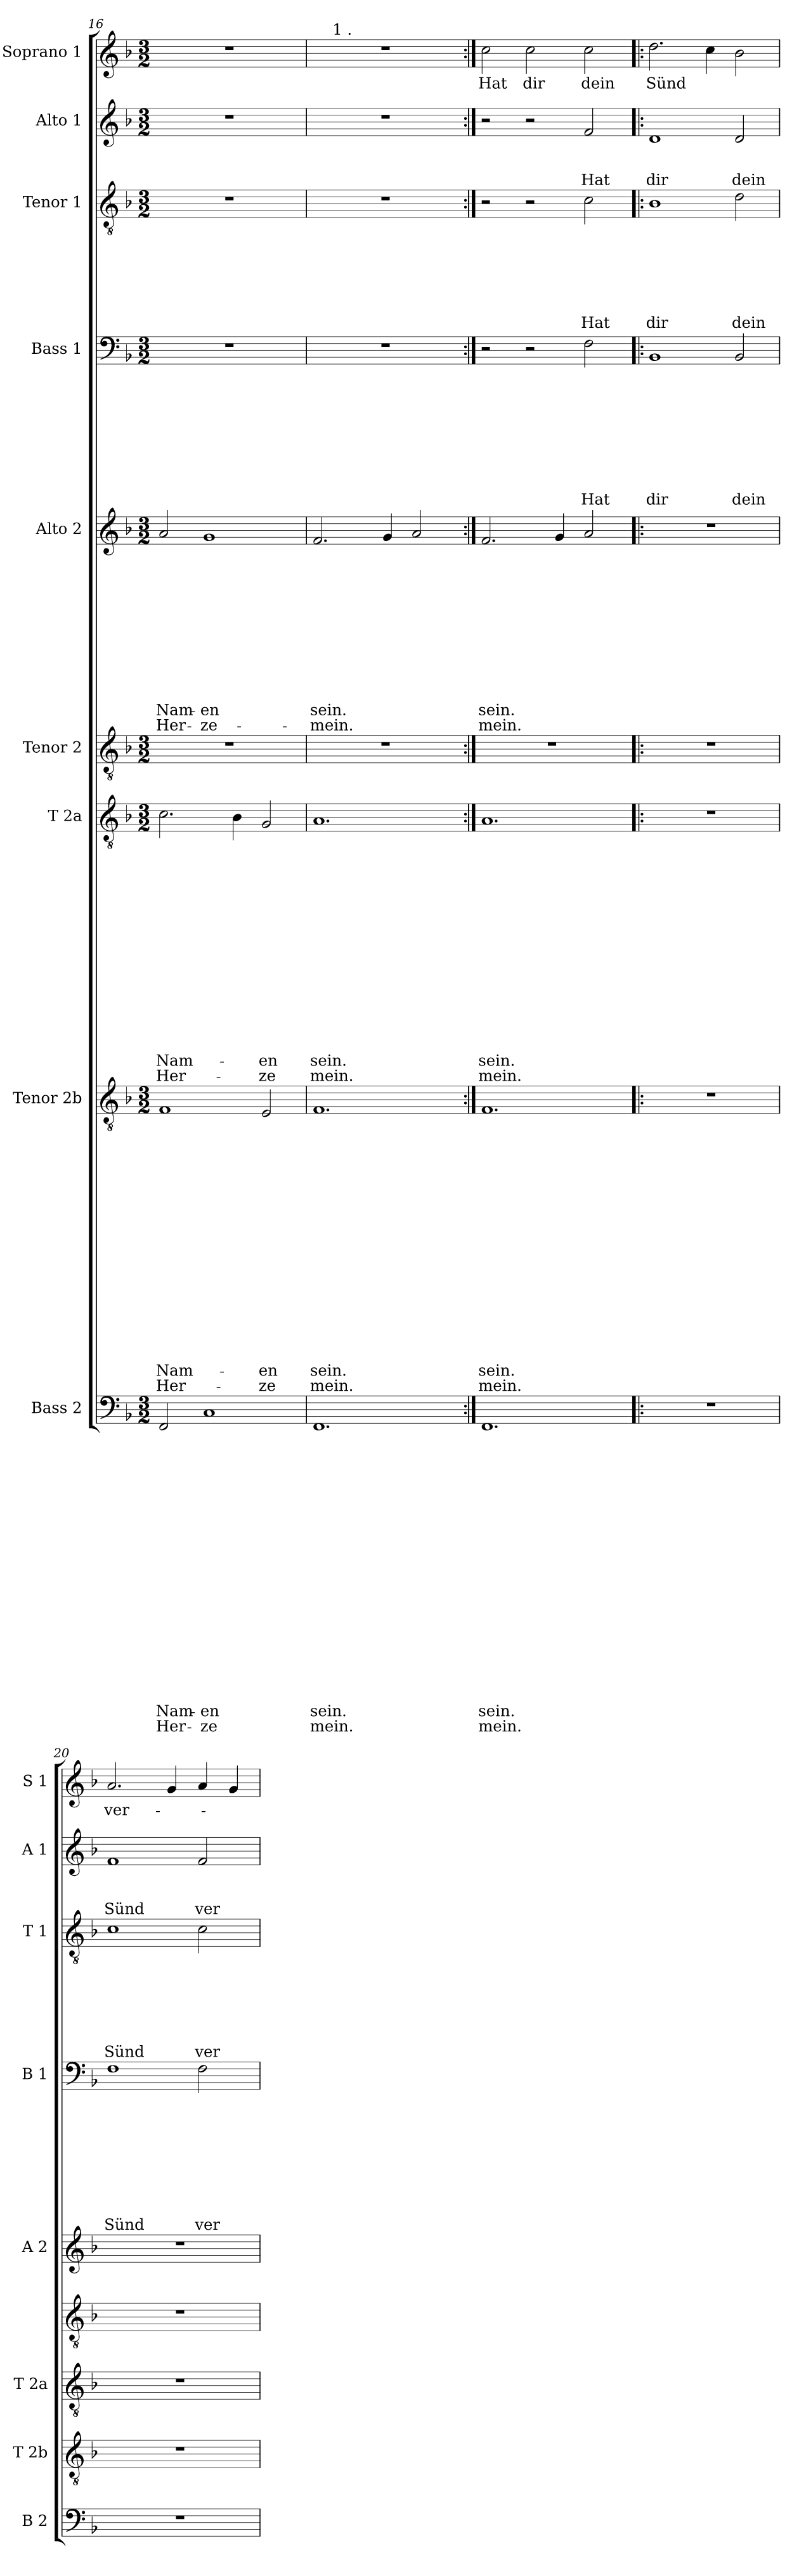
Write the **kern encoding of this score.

**kern	**text	**text	**text	**text	**text	**text	**text	**text	**text	**text	**text	**text	**text	**text	**text	**text	**text	**text	**text	**text	**kern	**text	**text	**text	**text	**text	**text	**text	**text	**text	**text	**text	**text	**text	**text	**text	**text	**text	**text	**kern	**text	**text	**text	**text	**text	**text	**text	**text	**text	**text	**text	**text	**text	**text	**text	**text	**kern	**kern	**text	**text	**text	**text	**text	**text	**text	**text	**text	**text	**text	**text	**kern	**text	**text	**text	**text	**text	**text	**text	**text	**text	**kern	**text	**text	**text	**text	**text	**text	**text	**kern	**text	**text	**text	**kern	**text
*part9	*part9	*part9	*part9	*part9	*part9	*part9	*part9	*part9	*part9	*part9	*part9	*part9	*part9	*part9	*part9	*part9	*part9	*part9	*part9	*part9	*part8	*part8	*part8	*part8	*part8	*part8	*part8	*part8	*part8	*part8	*part8	*part8	*part8	*part8	*part8	*part8	*part8	*part8	*part8	*part7	*part7	*part7	*part7	*part7	*part7	*part7	*part7	*part7	*part7	*part7	*part7	*part7	*part7	*part7	*part7	*part7	*part6	*part5	*part5	*part5	*part5	*part5	*part5	*part5	*part5	*part5	*part5	*part5	*part5	*part5	*part4	*part4	*part4	*part4	*part4	*part4	*part4	*part4	*part4	*part4	*part3	*part3	*part3	*part3	*part3	*part3	*part3	*part3	*part2	*part2	*part2	*part2	*part1	*part1
*staff9	*staff9	*staff9	*staff9	*staff9	*staff9	*staff9	*staff9	*staff9	*staff9	*staff9	*staff9	*staff9	*staff9	*staff9	*staff9	*staff9	*staff9	*staff9	*staff9	*staff9	*staff8	*staff8	*staff8	*staff8	*staff8	*staff8	*staff8	*staff8	*staff8	*staff8	*staff8	*staff8	*staff8	*staff8	*staff8	*staff8	*staff8	*staff8	*staff8	*staff7	*staff7	*staff7	*staff7	*staff7	*staff7	*staff7	*staff7	*staff7	*staff7	*staff7	*staff7	*staff7	*staff7	*staff7	*staff7	*staff7	*staff6	*staff5	*staff5	*staff5	*staff5	*staff5	*staff5	*staff5	*staff5	*staff5	*staff5	*staff5	*staff5	*staff5	*staff4	*staff4	*staff4	*staff4	*staff4	*staff4	*staff4	*staff4	*staff4	*staff4	*staff3	*staff3	*staff3	*staff3	*staff3	*staff3	*staff3	*staff3	*staff2	*staff2	*staff2	*staff2	*staff1	*staff1
*I"Bass 2	*	*	*	*	*	*	*	*	*	*	*	*	*	*	*	*	*	*	*	*	*I"Tenor 2b	*	*	*	*	*	*	*	*	*	*	*	*	*	*	*	*	*	*	*I"T 2a	*	*	*	*	*	*	*	*	*	*	*	*	*	*	*	*	*I"Tenor 2	*I"Alto 2	*	*	*	*	*	*	*	*	*	*	*	*	*I"Bass 1	*	*	*	*	*	*	*	*	*	*I"Tenor 1	*	*	*	*	*	*	*	*I"Alto 1	*	*	*	*I"Soprano 1	*
*I'B 2	*	*	*	*	*	*	*	*	*	*	*	*	*	*	*	*	*	*	*	*	*I'T 2b	*	*	*	*	*	*	*	*	*	*	*	*	*	*	*	*	*	*	*I'T 2a	*	*	*	*	*	*	*	*	*	*	*	*	*	*	*	*	*	*I'A 2	*	*	*	*	*	*	*	*	*	*	*	*	*I'B 1	*	*	*	*	*	*	*	*	*	*I'T 1	*	*	*	*	*	*	*	*I'A 1	*	*	*	*I'S 1	*
!!LO:PB:g=z
*clefF4	*	*	*	*	*	*	*	*	*	*	*	*	*	*	*	*	*	*	*	*	*clefGv2	*	*	*	*	*	*	*	*	*	*	*	*	*	*	*	*	*	*	*clefGv2	*	*	*	*	*	*	*	*	*	*	*	*	*	*	*	*	*clefGv2	*clefG2	*	*	*	*	*	*	*	*	*	*	*	*	*clefF4	*	*	*	*	*	*	*	*	*	*clefGv2	*	*	*	*	*	*	*	*clefG2	*	*	*	*clefG2	*
*k[b-]	*	*	*	*	*	*	*	*	*	*	*	*	*	*	*	*	*	*	*	*	*k[b-]	*	*	*	*	*	*	*	*	*	*	*	*	*	*	*	*	*	*	*k[b-]	*	*	*	*	*	*	*	*	*	*	*	*	*	*	*	*	*k[b-]	*k[b-]	*	*	*	*	*	*	*	*	*	*	*	*	*k[b-]	*	*	*	*	*	*	*	*	*	*k[b-]	*	*	*	*	*	*	*	*k[b-]	*	*	*	*k[b-]	*
*F:	*	*	*	*	*	*	*	*	*	*	*	*	*	*	*	*	*	*	*	*	*F:	*	*	*	*	*	*	*	*	*	*	*	*	*	*	*	*	*	*	*F:	*	*	*	*	*	*	*	*	*	*	*	*	*	*	*	*	*F:	*F:	*	*	*	*	*	*	*	*	*	*	*	*	*F:	*	*	*	*	*	*	*	*	*	*F:	*	*	*	*	*	*	*	*F:	*	*	*	*F:	*
*M3/2	*	*	*	*	*	*	*	*	*	*	*	*	*	*	*	*	*	*	*	*	*M3/2	*	*	*	*	*	*	*	*	*	*	*	*	*	*	*	*	*	*	*M3/2	*	*	*	*	*	*	*	*	*	*	*	*	*	*	*	*	*M3/2	*M3/2	*	*	*	*	*	*	*	*	*	*	*	*	*M3/2	*	*	*	*	*	*	*	*	*	*M3/2	*	*	*	*	*	*	*	*M3/2	*	*	*	*M3/2	*
=16	=16	=16	=16	=16	=16	=16	=16	=16	=16	=16	=16	=16	=16	=16	=16	=16	=16	=16	=16	=16	=16	=16	=16	=16	=16	=16	=16	=16	=16	=16	=16	=16	=16	=16	=16	=16	=16	=16	=16	=16	=16	=16	=16	=16	=16	=16	=16	=16	=16	=16	=16	=16	=16	=16	=16	=16	=16	=16	=16	=16	=16	=16	=16	=16	=16	=16	=16	=16	=16	=16	=16	=16	=16	=16	=16	=16	=16	=16	=16	=16	=16	=16	=16	=16	=16	=16	=16	=16	=16	=16	=16	=16	=16	=16
!	!	!	!	!	!	!	!	!	!	!	!	!	!	!	!	!	!	!	!LO:LY:b	!LO:LY:b	!	!	!	!	!	!	!	!	!	!	!	!	!	!	!	!	!	!LO:LY:b	!LO:LY:b	!	!	!	!	!	!	!	!	!	!	!	!	!	!	!	!LO:LY:b	!LO:LY:b	!	!	!	!	!	!	!	!	!	!	!	!	!LO:LY:b	!LO:LY:b	!	!	!	!	!	!	!	!	!	!	!	!	!	!	!	!	!	!	!	!	!	!	!	!
2FF/	.	.	.	.	.	.	.	.	.	.	.	.	.	.	.	.	.	.	Nam-	Her-	1F	.	.	.	.	.	.	.	.	.	.	.	.	.	.	.	.	Nam-	Her-	2.c\	.	.	.	.	.	.	.	.	.	.	.	.	.	.	Nam-	Her-	1.r	2a/	.	.	.	.	.	.	.	.	.	.	Nam-	Her-	1.r	.	.	.	.	.	.	.	.	.	1.r	.	.	.	.	.	.	.	1.r	.	.	.	1.r	.
!	!	!	!	!	!	!	!	!	!	!	!	!	!	!	!	!	!	!	!LO:LY:b	!LO:LY:b	!	!	!	!	!	!	!	!	!	!	!	!	!	!	!	!	!	!	!	!	!	!	!	!	!	!	!	!	!	!	!	!	!	!	!	!	!	!	!	!	!	!	!	!	!	!	!	!	!LO:LY:b	!LO:LY:b	!	!	!	!	!	!	!	!	!	!	!	!	!	!	!	!	!	!	!	!	!	!	!	!
1C	.	.	.	.	.	.	.	.	.	.	.	.	.	.	.	.	.	.	-en	-ze	.	.	.	.	.	.	.	.	.	.	.	.	.	.	.	.	.	.	.	.	.	.	.	.	.	.	.	.	.	.	.	.	.	.	.	.	.	1g	.	.	.	.	.	.	.	.	.	.	-en	-ze-	.	.	.	.	.	.	.	.	.	.	.	.	.	.	.	.	.	.	.	.	.	.	.	.
.	.	.	.	.	.	.	.	.	.	.	.	.	.	.	.	.	.	.	.	.	.	.	.	.	.	.	.	.	.	.	.	.	.	.	.	.	.	.	.	4B-\	.	.	.	.	.	.	.	.	.	.	.	.	.	.	.	.	.	.	.	.	.	.	.	.	.	.	.	.	.	.	.	.	.	.	.	.	.	.	.	.	.	.	.	.	.	.	.	.	.	.	.	.	.	.
!	!	!	!	!	!	!	!	!	!	!	!	!	!	!	!	!	!	!	!	!	!	!	!	!	!	!	!	!	!	!	!	!	!	!	!	!	!	!LO:LY:b	!LO:LY:b	!	!	!	!	!	!	!	!	!	!	!	!	!	!	!	!LO:LY:b	!LO:LY:b	!	!	!	!	!	!	!	!	!	!	!	!	!	!	!	!	!	!	!	!	!	!	!	!	!	!	!	!	!	!	!	!	!	!	!	!	!	!
.	.	.	.	.	.	.	.	.	.	.	.	.	.	.	.	.	.	.	.	.	2E/	.	.	.	.	.	.	.	.	.	.	.	.	.	.	.	.	-en	-ze	2G/	.	.	.	.	.	.	.	.	.	.	.	.	.	.	-en	-ze	.	.	.	.	.	.	.	.	.	.	.	.	.	.	.	.	.	.	.	.	.	.	.	.	.	.	.	.	.	.	.	.	.	.	.	.	.	.
=17	=17	=17	=17	=17	=17	=17	=17	=17	=17	=17	=17	=17	=17	=17	=17	=17	=17	=17	=17	=17	=17	=17	=17	=17	=17	=17	=17	=17	=17	=17	=17	=17	=17	=17	=17	=17	=17	=17	=17	=17	=17	=17	=17	=17	=17	=17	=17	=17	=17	=17	=17	=17	=17	=17	=17	=17	=17	=17	=17	=17	=17	=17	=17	=17	=17	=17	=17	=17	=17	=17	=17	=17	=17	=17	=17	=17	=17	=17	=17	=17	=17	=17	=17	=17	=17	=17	=17	=17	=17	=17	=17	=17	=17	=17
!	!	!	!	!	!	!	!	!	!	!	!	!	!	!	!	!	!	!	!LO:LY:b	!LO:LY:b	!	!	!	!	!	!	!	!	!	!	!	!	!	!	!	!	!	!LO:LY:b	!LO:LY:b	!	!	!	!	!	!	!	!	!	!	!	!	!	!	!	!LO:LY:b	!LO:LY:b	!	!	!	!	!	!	!	!	!	!	!	!	!LO:LY:b	!LO:LY:b	!	!	!	!	!	!	!	!	!	!	!	!	!	!	!	!	!	!	!	!	!	!	!	!
*	*	*	*	*	*	*	*	*	*	*	*	*	*	*	*	*	*	*	*	*	*	*	*	*	*	*	*	*	*	*	*	*	*	*	*	*	*	*	*	*	*	*	*	*	*	*	*	*	*	*	*	*	*	*	*	*	*	*	*	*	*	*	*	*	*	*	*	*	*	*	*	*	*	*	*	*	*	*	*	*	*	*	*	*	*	*	*	*	*	*	*	*	*^	*
1.FF	.	.	.	.	.	.	.	.	.	.	.	.	.	.	.	.	.	.	sein.	mein.	1.F	.	.	.	.	.	.	.	.	.	.	.	.	.	.	.	.	sein.	mein.	1.A	.	.	.	.	.	.	.	.	.	.	.	.	.	.	sein.	mein.	1.r	2.f/	.	.	.	.	.	.	.	.	.	.	sein.	-mein.	1.r	.	.	.	.	.	.	.	.	.	1.r	.	.	.	.	.	.	.	1.r	.	.	.	1.r	8ryy	.
!	!	!	!	!	!	!	!	!	!	!	!	!	!	!	!	!	!	!	!	!	!	!	!	!	!	!	!	!	!	!	!	!	!	!	!	!	!	!	!	!	!	!	!	!	!	!	!	!	!	!	!	!	!	!	!	!	!	!	!	!	!	!	!	!	!	!	!	!	!	!	!	!	!	!	!	!	!	!	!	!	!	!	!	!	!	!	!	!	!	!	!	!	!	!LO:TX:a:t=1 .	!
.	.	.	.	.	.	.	.	.	.	.	.	.	.	.	.	.	.	.	.	.	.	.	.	.	.	.	.	.	.	.	.	.	.	.	.	.	.	.	.	.	.	.	.	.	.	.	.	.	.	.	.	.	.	.	.	.	.	.	.	.	.	.	.	.	.	.	.	.	.	.	.	.	.	.	.	.	.	.	.	.	.	.	.	.	.	.	.	.	.	.	.	.	.	1ryy	.
.	.	.	.	.	.	.	.	.	.	.	.	.	.	.	.	.	.	.	.	.	.	.	.	.	.	.	.	.	.	.	.	.	.	.	.	.	.	.	.	.	.	.	.	.	.	.	.	.	.	.	.	.	.	.	.	.	.	4g/	.	.	.	.	.	.	.	.	.	.	.	.	.	.	.	.	.	.	.	.	.	.	.	.	.	.	.	.	.	.	.	.	.	.	.	.	.
.	.	.	.	.	.	.	.	.	.	.	.	.	.	.	.	.	.	.	.	.	.	.	.	.	.	.	.	.	.	.	.	.	.	.	.	.	.	.	.	.	.	.	.	.	.	.	.	.	.	.	.	.	.	.	.	.	.	2a/	.	.	.	.	.	.	.	.	.	.	.	.	.	.	.	.	.	.	.	.	.	.	.	.	.	.	.	.	.	.	.	.	.	.	.	.	.
.	.	.	.	.	.	.	.	.	.	.	.	.	.	.	.	.	.	.	.	.	.	.	.	.	.	.	.	.	.	.	.	.	.	.	.	.	.	.	.	.	.	.	.	.	.	.	.	.	.	.	.	.	.	.	.	.	.	.	.	.	.	.	.	.	.	.	.	.	.	.	.	.	.	.	.	.	.	.	.	.	.	.	.	.	.	.	.	.	.	.	.	.	.	4.ryy	.
=18:|!	=18:|!	=18:|!	=18:|!	=18:|!	=18:|!	=18:|!	=18:|!	=18:|!	=18:|!	=18:|!	=18:|!	=18:|!	=18:|!	=18:|!	=18:|!	=18:|!	=18:|!	=18:|!	=18:|!	=18:|!	=18:|!	=18:|!	=18:|!	=18:|!	=18:|!	=18:|!	=18:|!	=18:|!	=18:|!	=18:|!	=18:|!	=18:|!	=18:|!	=18:|!	=18:|!	=18:|!	=18:|!	=18:|!	=18:|!	=18:|!	=18:|!	=18:|!	=18:|!	=18:|!	=18:|!	=18:|!	=18:|!	=18:|!	=18:|!	=18:|!	=18:|!	=18:|!	=18:|!	=18:|!	=18:|!	=18:|!	=18:|!	=18:|!	=18:|!	=18:|!	=18:|!	=18:|!	=18:|!	=18:|!	=18:|!	=18:|!	=18:|!	=18:|!	=18:|!	=18:|!	=18:|!	=18:|!	=18:|!	=18:|!	=18:|!	=18:|!	=18:|!	=18:|!	=18:|!	=18:|!	=18:|!	=18:|!	=18:|!	=18:|!	=18:|!	=18:|!	=18:|!	=18:|!	=18:|!	=18:|!	=18:|!	=18:|!	=18:|!	=18:|!	=18:|!
!	!	!	!	!	!	!	!	!	!	!	!	!	!	!	!	!	!	!	!LO:LY:b	!LO:LY:b	!	!	!	!	!	!	!	!	!	!	!	!	!	!	!	!	!	!LO:LY:b	!LO:LY:b	!	!	!	!	!	!	!	!	!	!	!	!	!	!	!	!LO:LY:b	!LO:LY:b	!	!	!	!	!	!	!	!	!	!	!	!	!LO:LY:b	!LO:LY:b	!	!	!	!	!	!	!	!	!	!	!	!	!	!	!	!	!	!	!	!	!	!	!	!	!LO:LY:b
*	*	*	*	*	*	*	*	*	*	*	*	*	*	*	*	*	*	*	*	*	*	*	*	*	*	*	*	*	*	*	*	*	*	*	*	*	*	*	*	*	*	*	*	*	*	*	*	*	*	*	*	*	*	*	*	*	*	*	*	*	*	*	*	*	*	*	*	*	*	*	*	*	*	*	*	*	*	*	*	*	*	*	*	*	*	*	*	*	*	*	*	*	*v	*v	*
1.FF	.	.	.	.	.	.	.	.	.	.	.	.	.	.	.	.	.	.	sein.	mein.	1.F	.	.	.	.	.	.	.	.	.	.	.	.	.	.	.	.	sein.	mein.	1.A	.	.	.	.	.	.	.	.	.	.	.	.	.	.	sein.	mein.	1.r	2.f/	.	.	.	.	.	.	.	.	.	.	sein.	mein.	2r	.	.	.	.	.	.	.	.	.	2r	.	.	.	.	.	.	.	2r	.	.	.	2cc\	Hat
!	!	!	!	!	!	!	!	!	!	!	!	!	!	!	!	!	!	!	!	!	!	!	!	!	!	!	!	!	!	!	!	!	!	!	!	!	!	!	!	!	!	!	!	!	!	!	!	!	!	!	!	!	!	!	!	!	!	!	!	!	!	!	!	!	!	!	!	!	!	!	!	!	!	!	!	!	!	!	!	!	!	!	!	!	!	!	!	!	!	!	!	!	!	!LO:LY:b
.	.	.	.	.	.	.	.	.	.	.	.	.	.	.	.	.	.	.	.	.	.	.	.	.	.	.	.	.	.	.	.	.	.	.	.	.	.	.	.	.	.	.	.	.	.	.	.	.	.	.	.	.	.	.	.	.	.	.	.	.	.	.	.	.	.	.	.	.	.	.	2r	.	.	.	.	.	.	.	.	.	2r	.	.	.	.	.	.	.	2r	.	.	.	2cc\	dir
.	.	.	.	.	.	.	.	.	.	.	.	.	.	.	.	.	.	.	.	.	.	.	.	.	.	.	.	.	.	.	.	.	.	.	.	.	.	.	.	.	.	.	.	.	.	.	.	.	.	.	.	.	.	.	.	.	.	4g/	.	.	.	.	.	.	.	.	.	.	.	.	.	.	.	.	.	.	.	.	.	.	.	.	.	.	.	.	.	.	.	.	.	.	.	.
!	!	!	!	!	!	!	!	!	!	!	!	!	!	!	!	!	!	!	!	!	!	!	!	!	!	!	!	!	!	!	!	!	!	!	!	!	!	!	!	!	!	!	!	!	!	!	!	!	!	!	!	!	!	!	!	!	!	!	!	!	!	!	!	!	!	!	!	!	!	!	!	!	!	!	!	!	!	!	!	!LO:LY:b	!	!	!	!	!	!	!	!LO:LY:b	!	!	!	!LO:LY:b	!	!LO:LY:b
.	.	.	.	.	.	.	.	.	.	.	.	.	.	.	.	.	.	.	.	.	.	.	.	.	.	.	.	.	.	.	.	.	.	.	.	.	.	.	.	.	.	.	.	.	.	.	.	.	.	.	.	.	.	.	.	.	.	2a/	.	.	.	.	.	.	.	.	.	.	.	.	2F\	.	.	.	.	.	.	.	.	Hat	2c\	.	.	.	.	.	.	Hat	2f/	.	.	Hat	2cc\	dein
=19!|:	=19!|:	=19!|:	=19!|:	=19!|:	=19!|:	=19!|:	=19!|:	=19!|:	=19!|:	=19!|:	=19!|:	=19!|:	=19!|:	=19!|:	=19!|:	=19!|:	=19!|:	=19!|:	=19!|:	=19!|:	=19!|:	=19!|:	=19!|:	=19!|:	=19!|:	=19!|:	=19!|:	=19!|:	=19!|:	=19!|:	=19!|:	=19!|:	=19!|:	=19!|:	=19!|:	=19!|:	=19!|:	=19!|:	=19!|:	=19!|:	=19!|:	=19!|:	=19!|:	=19!|:	=19!|:	=19!|:	=19!|:	=19!|:	=19!|:	=19!|:	=19!|:	=19!|:	=19!|:	=19!|:	=19!|:	=19!|:	=19!|:	=19!|:	=19!|:	=19!|:	=19!|:	=19!|:	=19!|:	=19!|:	=19!|:	=19!|:	=19!|:	=19!|:	=19!|:	=19!|:	=19!|:	=19!|:	=19!|:	=19!|:	=19!|:	=19!|:	=19!|:	=19!|:	=19!|:	=19!|:	=19!|:	=19!|:	=19!|:	=19!|:	=19!|:	=19!|:	=19!|:	=19!|:	=19!|:	=19!|:	=19!|:	=19!|:	=19!|:	=19!|:
!	!	!	!	!	!	!	!	!	!	!	!	!	!	!	!	!	!	!	!	!	!	!	!	!	!	!	!	!	!	!	!	!	!	!	!	!	!	!	!	!	!	!	!	!	!	!	!	!	!	!	!	!	!	!	!	!	!	!	!	!	!	!	!	!	!	!	!	!	!	!	!	!	!	!	!	!	!	!	!	!LO:LY:b	!	!	!	!	!	!	!	!LO:LY:b	!	!	!	!LO:LY:b	!	!LO:LY:b
1.r	.	.	.	.	.	.	.	.	.	.	.	.	.	.	.	.	.	.	.	.	1.r	.	.	.	.	.	.	.	.	.	.	.	.	.	.	.	.	.	.	1.r	.	.	.	.	.	.	.	.	.	.	.	.	.	.	.	.	1.r	1.r	.	.	.	.	.	.	.	.	.	.	.	.	1BB-	.	.	.	.	.	.	.	.	dir	1B-	.	.	.	.	.	.	dir	1d	.	.	dir	2.dd\	Sünd
.	.	.	.	.	.	.	.	.	.	.	.	.	.	.	.	.	.	.	.	.	.	.	.	.	.	.	.	.	.	.	.	.	.	.	.	.	.	.	.	.	.	.	.	.	.	.	.	.	.	.	.	.	.	.	.	.	.	.	.	.	.	.	.	.	.	.	.	.	.	.	.	.	.	.	.	.	.	.	.	.	.	.	.	.	.	.	.	.	.	.	.	.	4cc\	.
!	!	!	!	!	!	!	!	!	!	!	!	!	!	!	!	!	!	!	!	!	!	!	!	!	!	!	!	!	!	!	!	!	!	!	!	!	!	!	!	!	!	!	!	!	!	!	!	!	!	!	!	!	!	!	!	!	!	!	!	!	!	!	!	!	!	!	!	!	!	!	!	!	!	!	!	!	!	!	!	!LO:LY:b	!	!	!	!	!	!	!	!LO:LY:b	!	!	!	!LO:LY:b	!	!
.	.	.	.	.	.	.	.	.	.	.	.	.	.	.	.	.	.	.	.	.	.	.	.	.	.	.	.	.	.	.	.	.	.	.	.	.	.	.	.	.	.	.	.	.	.	.	.	.	.	.	.	.	.	.	.	.	.	.	.	.	.	.	.	.	.	.	.	.	.	.	2BB-/	.	.	.	.	.	.	.	.	dein	2d\	.	.	.	.	.	.	dein	2d/	.	.	dein	2b-\	.
=20	=20	=20	=20	=20	=20	=20	=20	=20	=20	=20	=20	=20	=20	=20	=20	=20	=20	=20	=20	=20	=20	=20	=20	=20	=20	=20	=20	=20	=20	=20	=20	=20	=20	=20	=20	=20	=20	=20	=20	=20	=20	=20	=20	=20	=20	=20	=20	=20	=20	=20	=20	=20	=20	=20	=20	=20	=20	=20	=20	=20	=20	=20	=20	=20	=20	=20	=20	=20	=20	=20	=20	=20	=20	=20	=20	=20	=20	=20	=20	=20	=20	=20	=20	=20	=20	=20	=20	=20	=20	=20	=20	=20	=20	=20
!	!	!	!	!	!	!	!	!	!	!	!	!	!	!	!	!	!	!	!	!	!	!	!	!	!	!	!	!	!	!	!	!	!	!	!	!	!	!	!	!	!	!	!	!	!	!	!	!	!	!	!	!	!	!	!	!	!	!	!	!	!	!	!	!	!	!	!	!	!	!	!	!	!	!	!	!	!	!	!	!LO:LY:b	!	!	!	!	!	!	!	!LO:LY:b	!	!	!	!LO:LY:b	!	!LO:LY:b
1.r	.	.	.	.	.	.	.	.	.	.	.	.	.	.	.	.	.	.	.	.	1.r	.	.	.	.	.	.	.	.	.	.	.	.	.	.	.	.	.	.	1.r	.	.	.	.	.	.	.	.	.	.	.	.	.	.	.	.	1.r	1.r	.	.	.	.	.	.	.	.	.	.	.	.	1F	.	.	.	.	.	.	.	.	Sünd	1c	.	.	.	.	.	.	Sünd	1f	.	.	Sünd	2.a/	ver-
.	.	.	.	.	.	.	.	.	.	.	.	.	.	.	.	.	.	.	.	.	.	.	.	.	.	.	.	.	.	.	.	.	.	.	.	.	.	.	.	.	.	.	.	.	.	.	.	.	.	.	.	.	.	.	.	.	.	.	.	.	.	.	.	.	.	.	.	.	.	.	.	.	.	.	.	.	.	.	.	.	.	.	.	.	.	.	.	.	.	.	.	.	4g/	.
!	!	!	!	!	!	!	!	!	!	!	!	!	!	!	!	!	!	!	!	!	!	!	!	!	!	!	!	!	!	!	!	!	!	!	!	!	!	!	!	!	!	!	!	!	!	!	!	!	!	!	!	!	!	!	!	!	!	!	!	!	!	!	!	!	!	!	!	!	!	!	!	!	!	!	!	!	!	!	!	!LO:LY:b	!	!	!	!	!	!	!	!LO:LY:b	!	!	!	!LO:LY:b	!	!
.	.	.	.	.	.	.	.	.	.	.	.	.	.	.	.	.	.	.	.	.	.	.	.	.	.	.	.	.	.	.	.	.	.	.	.	.	.	.	.	.	.	.	.	.	.	.	.	.	.	.	.	.	.	.	.	.	.	.	.	.	.	.	.	.	.	.	.	.	.	.	2F\	.	.	.	.	.	.	.	.	ver-	2c\	.	.	.	.	.	.	ver-	2f/	.	.	ver-	4a/	.
.	.	.	.	.	.	.	.	.	.	.	.	.	.	.	.	.	.	.	.	.	.	.	.	.	.	.	.	.	.	.	.	.	.	.	.	.	.	.	.	.	.	.	.	.	.	.	.	.	.	.	.	.	.	.	.	.	.	.	.	.	.	.	.	.	.	.	.	.	.	.	.	.	.	.	.	.	.	.	.	.	.	.	.	.	.	.	.	.	.	.	.	.	4g/	.
=	=	=	=	=	=	=	=	=	=	=	=	=	=	=	=	=	=	=	=	=	=	=	=	=	=	=	=	=	=	=	=	=	=	=	=	=	=	=	=	=	=	=	=	=	=	=	=	=	=	=	=	=	=	=	=	=	=	=	=	=	=	=	=	=	=	=	=	=	=	=	=	=	=	=	=	=	=	=	=	=	=	=	=	=	=	=	=	=	=	=	=	=	=	=
*-	*-	*-	*-	*-	*-	*-	*-	*-	*-	*-	*-	*-	*-	*-	*-	*-	*-	*-	*-	*-	*-	*-	*-	*-	*-	*-	*-	*-	*-	*-	*-	*-	*-	*-	*-	*-	*-	*-	*-	*-	*-	*-	*-	*-	*-	*-	*-	*-	*-	*-	*-	*-	*-	*-	*-	*-	*-	*-	*-	*-	*-	*-	*-	*-	*-	*-	*-	*-	*-	*-	*-	*-	*-	*-	*-	*-	*-	*-	*-	*-	*-	*-	*-	*-	*-	*-	*-	*-	*-	*-	*-	*-	*-	*-
